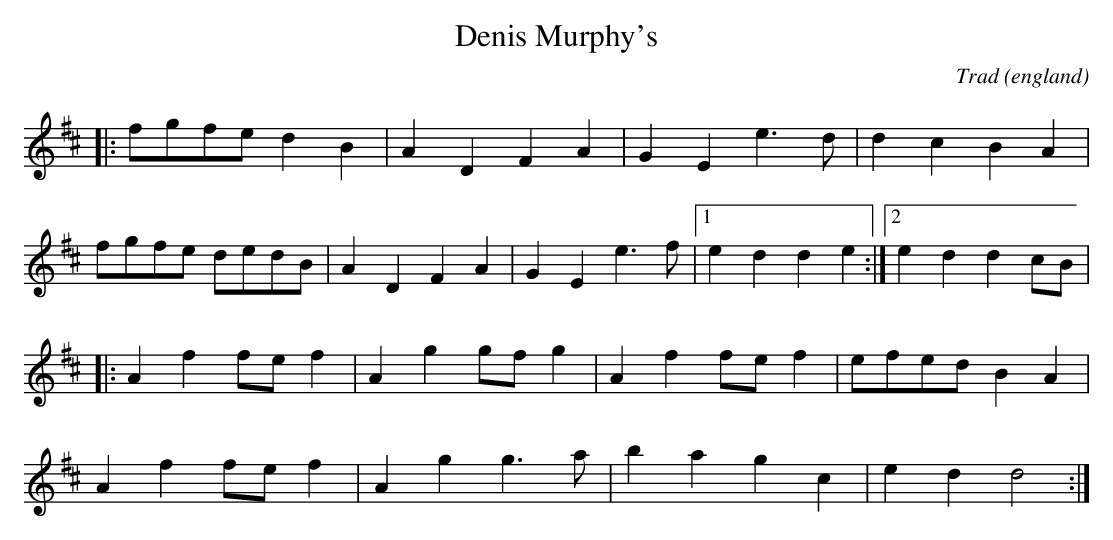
X:1
T:Denis Murphy's
O:england
C:Trad
K:D
|:fgfe d2B2 | A2D2 F2A2 | G2E2 e3d | d2c2 B2A2 |
fgfe dedB | A2D2 F2A2 | G2E2 e3f |[1e2d2 d2e2:|[2e2d2 d2cB|
|:A2f2 fef2 | A2g2gfg2 | A2f2 fef2 | efed B2A2 |
A2f2 fef2 | A2g2 g3a | b2a2 g2c2 | e2d2 d4:|
